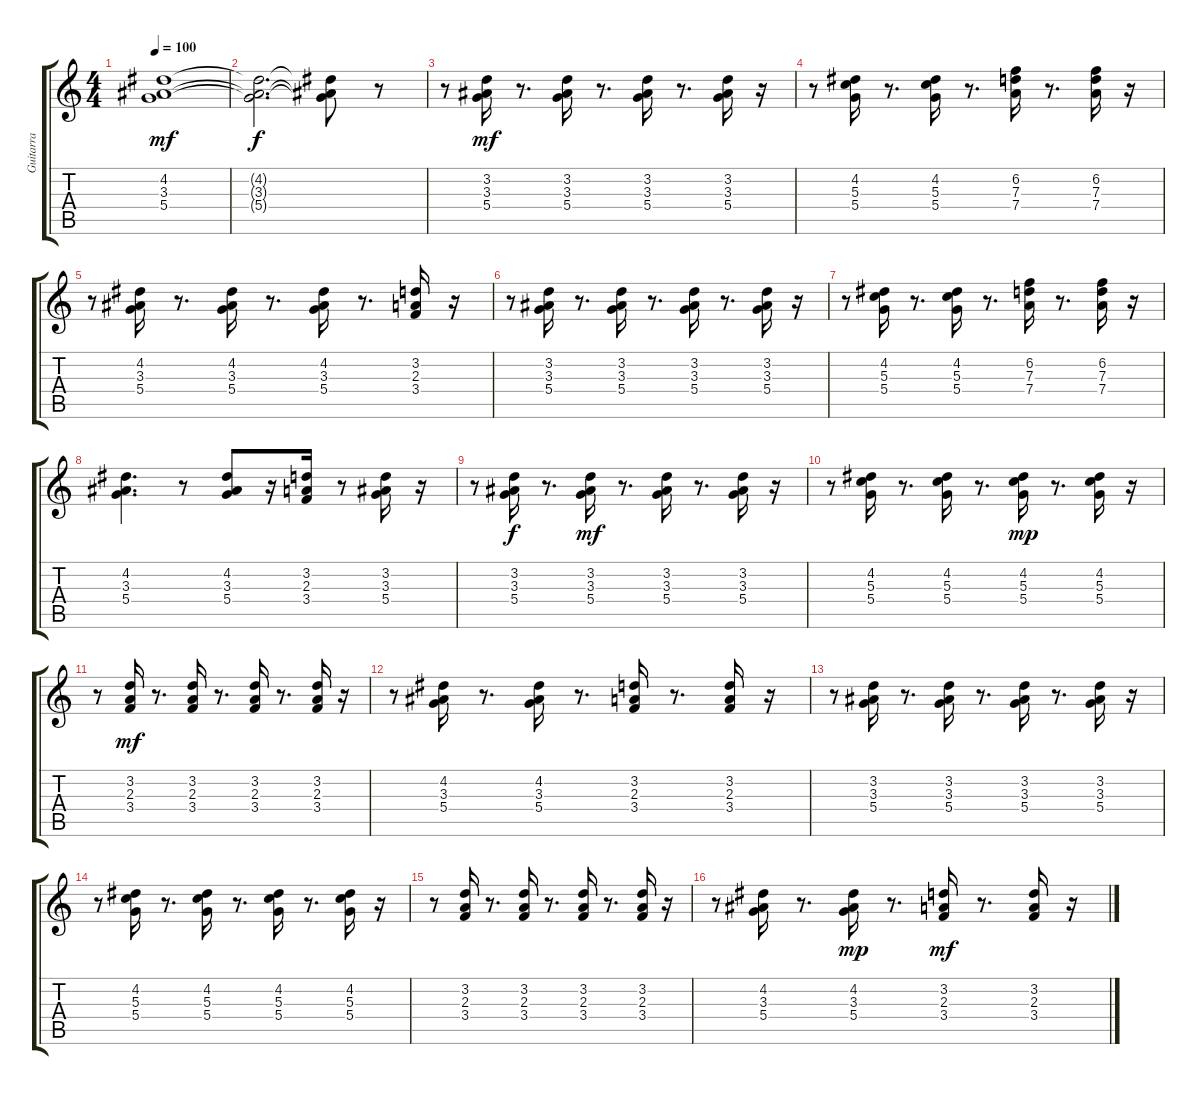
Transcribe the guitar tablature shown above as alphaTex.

\track ("Guitarra" "Guitarra") {solo instrument electricguitarclean}
\staff {score tabs}
\tuning (E4 B3 G3 D3 A2 E2) {hide}
\ts (4 4)
\tempo 100
\clef g2
\ks c
(4.2 3.3 5.4).1{dy mf} |
(4.2{t} 3.3{t} 5.4{t}).2{d dy f} (4.2{t} 3.3{t} 5.4{t}).8 r.8 |
r.8 (3.2 3.3 5.4).16{dy mf} r.8{d} (3.2 3.3 5.4).16 r.8{d} (3.2 3.3 5.4).16 r.8{d} (3.2 3.3 5.4).16 r.16 |
r.8 (4.2 5.3 5.4).16 r.8{d} (4.2 5.3 5.4).16 r.8{d} (6.2 7.3 7.4).16 r.8{d} (6.2 7.3 7.4).16 r.16 |
r.8 (4.2 3.3 5.4).16 r.8{d} (4.2 3.3 5.4).16 r.8{d} (4.2 3.3 5.4).16 r.8{d} (3.2 2.3 3.4).16 r.16 |
r.8 (3.2 3.3 5.4).16 r.8{d} (3.2 3.3 5.4).16 r.8{d} (3.2 3.3 5.4).16 r.8{d} (3.2 3.3 5.4).16 r.16 |
r.8 (4.2 5.3 5.4).16 r.8{d} (4.2 5.3 5.4).16 r.8{d} (6.2 7.3 7.4).16 r.8{d} (6.2 7.3 7.4).16 r.16 |
(4.2 3.3 5.4).4{d} r.8 (4.2 3.3 5.4).8 r.16 (3.2 2.3 3.4).16 r.8 (3.2 3.3 5.4).16 r.16 |
r.8 (3.2 3.3 5.4).16{dy f} r.8{d} (3.2 3.3 5.4).16{dy mf} r.8{d} (3.2 3.3 5.4).16 r.8{d} (3.2 3.3 5.4).16 r.16 |
r.8 (4.2 5.3 5.4).16 r.8{d} (4.2 5.3 5.4).16 r.8{d} (4.2 5.3 5.4).16{dy mp} r.8{d} (4.2 5.3 5.4).16 r.16 |
r.8 (3.2 2.3 3.4).16{dy mf} r.8{d} (3.2 2.3 3.4).16 r.8{d} (3.2 2.3 3.4).16 r.8{d} (3.2 2.3 3.4).16 r.16 |
r.8 (4.2 3.3 5.4).16 r.8{d} (4.2 3.3 5.4).16 r.8{d} (3.2 2.3 3.4).16 r.8{d} (3.2 2.3 3.4).16 r.16 |
r.8 (3.2 3.3 5.4).16 r.8{d} (3.2 3.3 5.4).16 r.8{d} (3.2 3.3 5.4).16 r.8{d} (3.2 3.3 5.4).16 r.16 |
r.8 (4.2 5.3 5.4).16 r.8{d} (4.2 5.3 5.4).16 r.8{d} (4.2 5.3 5.4).16 r.8{d} (4.2 5.3 5.4).16 r.16 |
r.8 (3.2 2.3 3.4).16 r.8{d} (3.2 2.3 3.4).16 r.8{d} (3.2 2.3 3.4).16 r.8{d} (3.2 2.3 3.4).16 r.16 |
r.8 (4.2 3.3 5.4).16 r.8{d} (4.2 3.3 5.4).16{dy mp} r.8{d} (3.2 2.3 3.4).16{dy mf} r.8{d} (3.2 2.3 3.4).16 r.16
